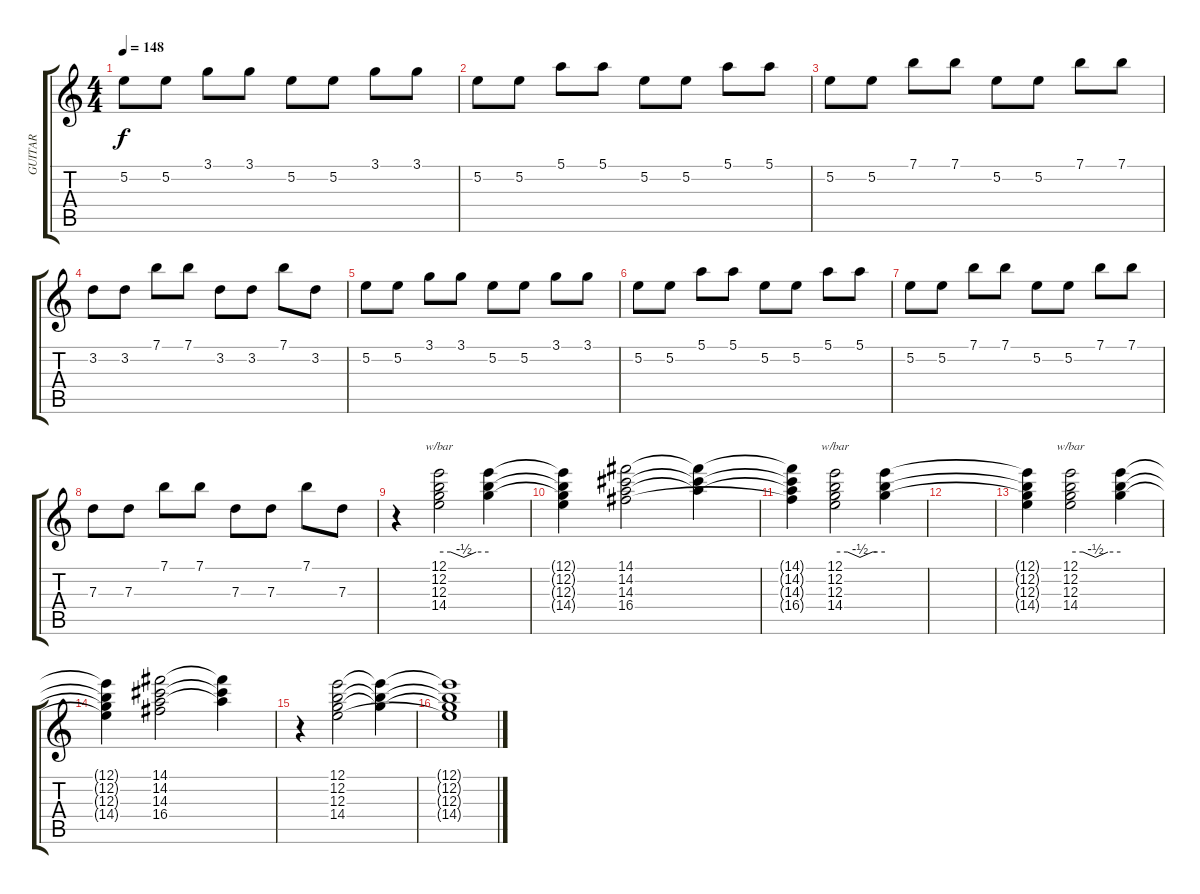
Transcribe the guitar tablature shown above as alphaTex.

\track ("GUITAR" "GUITAR") {instrument overdrivenguitar}
\staff {score tabs}
\tuning (E4 B3 G3 D3 A2 E2) {hide}
\ts (4 4)
\tempo 148
\clef g2
\ks c
5.2.8{dy f} 5.2.8 3.1.8 3.1.8 5.2.8 5.2.8 3.1.8 3.1.8 |
5.2.8 5.2.8 5.1.8 5.1.8 5.2.8 5.2.8 5.1.8 5.1.8 |
5.2.8 5.2.8 7.1.8 7.1.8 5.2.8 5.2.8 7.1.8 7.1.8 |
3.2.8 3.2.8 7.1.8 7.1.8 3.2.8 3.2.8 7.1.8 3.2.8 |
5.2.8 5.2.8 3.1.8 3.1.8 5.2.8 5.2.8 3.1.8 3.1.8 |
5.2.8 5.2.8 5.1.8 5.1.8 5.2.8 5.2.8 5.1.8 5.1.8 |
5.2.8 5.2.8 7.1.8 7.1.8 5.2.8 5.2.8 7.1.8 7.1.8 |
7.3.8 7.3.8 7.1.8 7.1.8 7.3.8 7.3.8 7.1.8 7.3.8 |
r.4 (12.1 12.2 12.3 14.4).2{tbe (custom default 0 0 14 0 30 -2 45 0 60 0)} (12.1{t} 12.2{t} 12.3{t}).4 |
(12.1{t} 12.2{t} 12.3{t} 14.4{t}).4 (14.1 14.2 14.3 16.4).2 (14.1{t} 14.2{t} 14.3{t}).4 |
(14.1{t} 14.2{t} 14.3{t} 16.4{t}).4 (12.1 12.2 12.3 14.4).2{tbe (custom default 0 0 15 0 30 -2 45 0 50 0 60 0)} (12.1{t} 12.2{t} 12.3{t}).4 |
|
(12.1{t} 12.2{t} 12.3{t} 14.4{t}).4 (12.1 12.2 12.3 14.4).2{tbe (custom default 0 0 15 0 30 -2 45 0 60 0)} (12.1{t} 12.2{t} 12.3{t}).4 |
(12.1{t} 12.2{t} 12.3{t} 14.4{t}).4 (14.1 14.2 14.3 16.4).2 (14.1{t} 14.2{t} 14.3{t}).4 |
r.4 (12.1 12.2 12.3 14.4).2 (12.1{t} 12.2{t} 12.3{t}).4 |
(12.1{t} 12.2{t} 12.3{t} 14.4{t}).1
